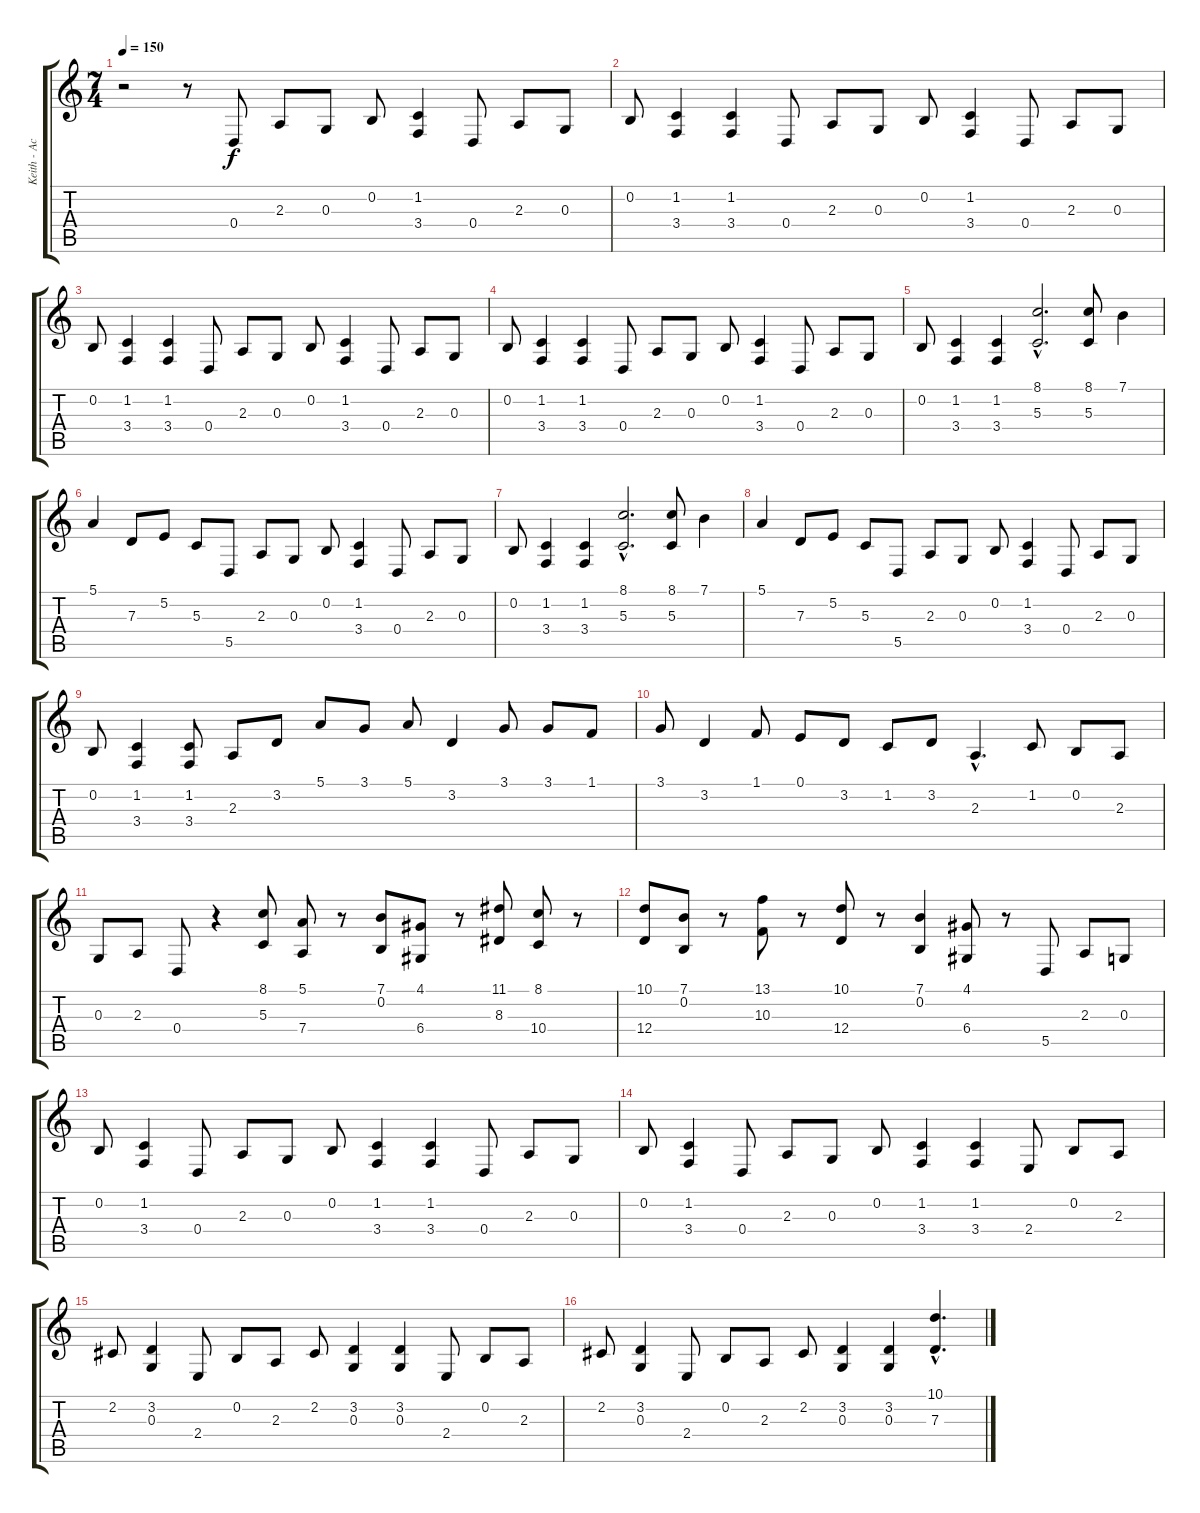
\track ("Keith - Acoustic Grand Piano" "Keith - Ac") {instrument acousticgrandpiano}
\staff {score tabs}
\tuning (E4 B3 G3 D3 A2 E2) {hide}
\ts (7 4)
\tempo 150
\clef g2
\ks c
r.2{dy f instrument acousticgrandpiano} r.8 0.4.8 2.3.8 0.3.8 0.2.8 (1.2 3.4).4 0.4.8 2.3.8 0.3.8 |
0.2.8 (1.2 3.4).4 (1.2 3.4).4 0.4.8 2.3.8 0.3.8 0.2.8 (1.2 3.4).4 0.4.8 2.3.8 0.3.8 |
0.2.8 (1.2 3.4).4 (1.2 3.4).4 0.4.8 2.3.8 0.3.8 0.2.8 (1.2 3.4).4 0.4.8 2.3.8 0.3.8 |
0.2.8 (1.2 3.4).4 (1.2 3.4).4 0.4.8 2.3.8 0.3.8 0.2.8 (1.2 3.4).4 0.4.8 2.3.8 0.3.8 |
0.2.8 (1.2 3.4).4 (1.2 3.4).4 (8.1{hac} 5.3{hac}).2{d} (8.1 5.3).8 7.1.4 |
5.1.4 7.3.8 5.2.8 5.3.8 5.5.8 2.3.8 0.3.8 0.2.8 (1.2 3.4).4 0.4.8 2.3.8 0.3.8 |
0.2.8 (1.2 3.4).4 (1.2 3.4).4 (8.1{hac} 5.3{hac}).2{d} (8.1 5.3).8 7.1.4 |
5.1.4 7.3.8 5.2.8 5.3.8 5.5.8 2.3.8 0.3.8 0.2.8 (1.2 3.4).4 0.4.8 2.3.8 0.3.8 |
0.2.8 (1.2 3.4).4 (1.2 3.4).8 2.3.8 3.2.8 5.1.8 3.1.8 5.1.8 3.2.4 3.1.8 3.1.8 1.1.8 |
3.1.8 3.2.4 1.1.8 0.1.8 3.2.8 1.2.8 3.2.8 2.3{hac}.4{d} 1.2.8 0.2.8 2.3.8 |
0.3.8 2.3.8 0.4.8 r.4 (8.1 5.3).8 (5.1 7.4).8 r.8 (7.1 0.2).8 (4.1 6.4).8 r.8 (11.1 8.3).8 (8.1 10.4).8 r.8 |
(10.1 12.4).8 (7.1 0.2).8 r.8 (13.1 10.3).8 r.8 (10.1 12.4).8 r.8 (7.1 0.2).4 (4.1 6.4).8 r.8 5.5.8 2.3.8 0.3.8 |
0.2.8 (1.2 3.4).4 0.4.8 2.3.8 0.3.8 0.2.8 (1.2 3.4).4 (1.2 3.4).4 0.4.8 2.3.8 0.3.8 |
0.2.8 (1.2 3.4).4 0.4.8 2.3.8 0.3.8 0.2.8 (1.2 3.4).4 (1.2 3.4).4 2.4.8 0.2.8 2.3.8 |
2.2.8 (3.2 0.3).4 2.4.8 0.2.8 2.3.8 2.2.8 (3.2 0.3).4 (3.2 0.3).4 2.4.8 0.2.8 2.3.8 |
2.2.8 (3.2 0.3).4 2.4.8 0.2.8 2.3.8 2.2.8 (3.2 0.3).4 (3.2 0.3).4 (10.1{hac} 7.3{hac}).4{d}
